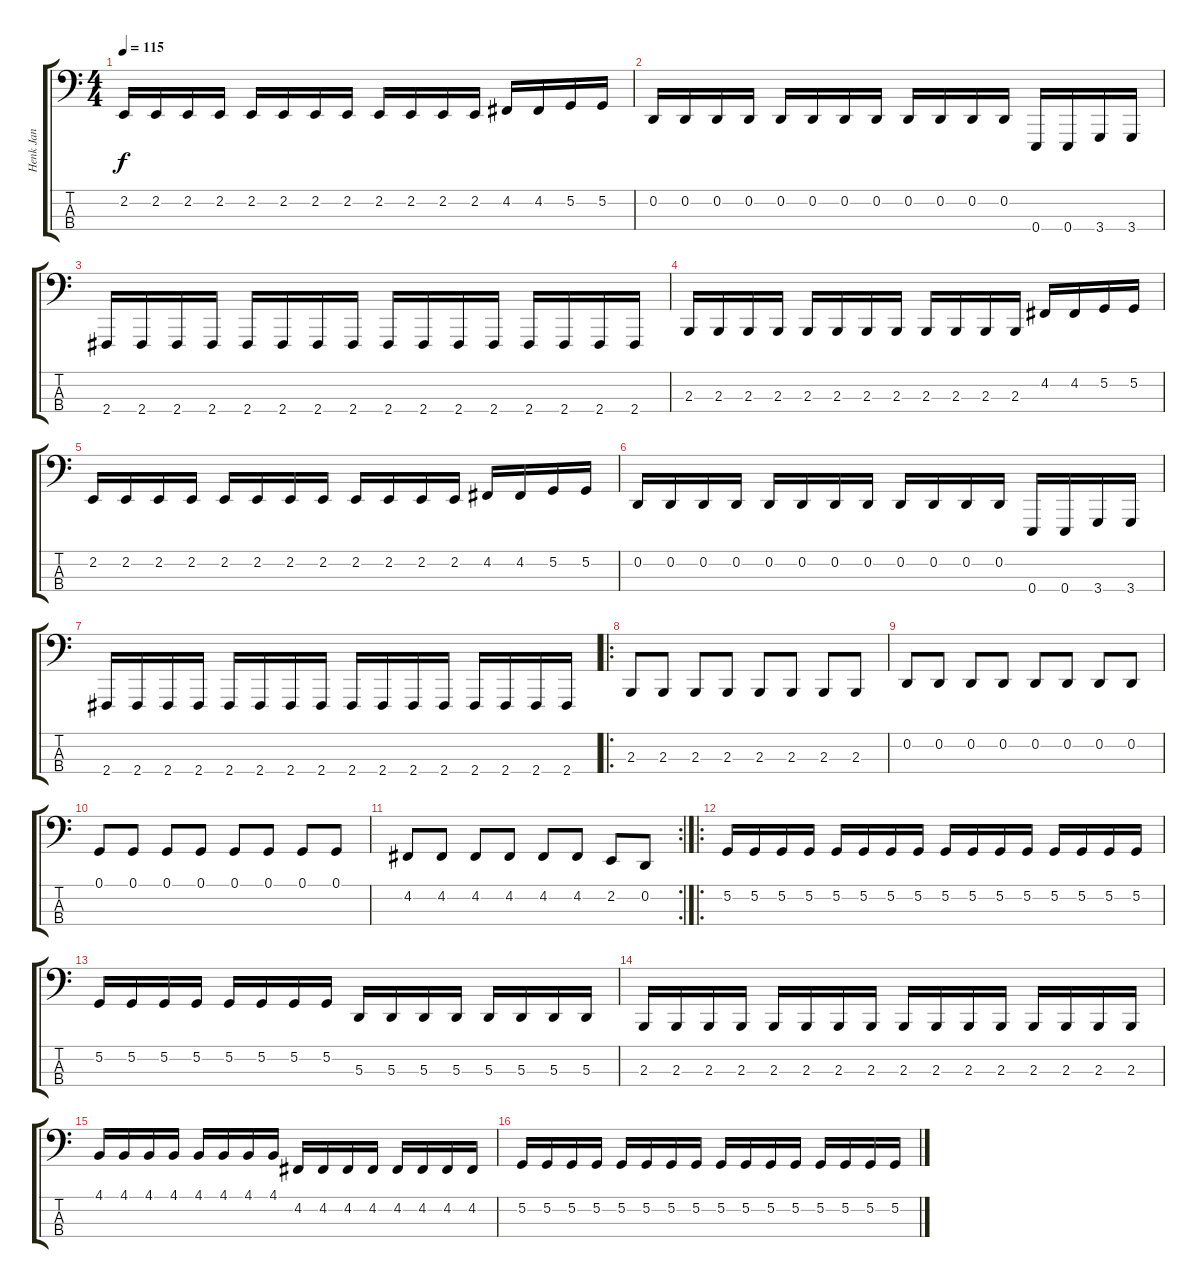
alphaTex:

\track ("Henk Jan" "Henk Jan") {instrument lead2sawtooth}
\staff {score tabs}
\tuning (G2 D2 A1 E1) {hide}
\ts (4 4)
\tempo 115
\clef f4
\ks c
2.2.16{dy f} 2.2.16 2.2.16 2.2.16 2.2.16 2.2.16 2.2.16 2.2.16 2.2.16 2.2.16 2.2.16 2.2.16 4.2.16 4.2.16 5.2.16 5.2.16 |
0.2.16 0.2.16 0.2.16 0.2.16 0.2.16 0.2.16 0.2.16 0.2.16 0.2.16 0.2.16 0.2.16 0.2.16 0.4.16 0.4.16 3.4.16 3.4.16 |
2.4.16 2.4.16 2.4.16 2.4.16 2.4.16 2.4.16 2.4.16 2.4.16 2.4.16 2.4.16 2.4.16 2.4.16 2.4.16 2.4.16 2.4.16 2.4.16 |
2.3.16 2.3.16 2.3.16 2.3.16 2.3.16 2.3.16 2.3.16 2.3.16 2.3.16 2.3.16 2.3.16 2.3.16 4.2.16 4.2.16 5.2.16 5.2.16 |
2.2.16 2.2.16 2.2.16 2.2.16 2.2.16 2.2.16 2.2.16 2.2.16 2.2.16 2.2.16 2.2.16 2.2.16 4.2.16 4.2.16 5.2.16 5.2.16 |
0.2.16 0.2.16 0.2.16 0.2.16 0.2.16 0.2.16 0.2.16 0.2.16 0.2.16 0.2.16 0.2.16 0.2.16 0.4.16 0.4.16 3.4.16 3.4.16 |
2.4.16 2.4.16 2.4.16 2.4.16 2.4.16 2.4.16 2.4.16 2.4.16 2.4.16 2.4.16 2.4.16 2.4.16 2.4.16 2.4.16 2.4.16 2.4.16 |
\ro
2.3.8 2.3.8 2.3.8 2.3.8 2.3.8 2.3.8 2.3.8 2.3.8 |
0.2.8 0.2.8 0.2.8 0.2.8 0.2.8 0.2.8 0.2.8 0.2.8 |
0.1.8 0.1.8 0.1.8 0.1.8 0.1.8 0.1.8 0.1.8 0.1.8 |
\rc 2
4.2.8 4.2.8 4.2.8 4.2.8 4.2.8 4.2.8 2.2.8 0.2.8 |
\ro
5.2.16 5.2.16 5.2.16 5.2.16 5.2.16 5.2.16 5.2.16 5.2.16 5.2.16 5.2.16 5.2.16 5.2.16 5.2.16 5.2.16 5.2.16 5.2.16 |
5.2.16 5.2.16 5.2.16 5.2.16 5.2.16 5.2.16 5.2.16 5.2.16 5.3.16 5.3.16 5.3.16 5.3.16 5.3.16 5.3.16 5.3.16 5.3.16 |
2.3.16 2.3.16 2.3.16 2.3.16 2.3.16 2.3.16 2.3.16 2.3.16 2.3.16 2.3.16 2.3.16 2.3.16 2.3.16 2.3.16 2.3.16 2.3.16 |
4.1.16 4.1.16 4.1.16 4.1.16 4.1.16 4.1.16 4.1.16 4.1.16 4.2.16 4.2.16 4.2.16 4.2.16 4.2.16 4.2.16 4.2.16 4.2.16 |
5.2.16 5.2.16 5.2.16 5.2.16 5.2.16 5.2.16 5.2.16 5.2.16 5.2.16 5.2.16 5.2.16 5.2.16 5.2.16 5.2.16 5.2.16 5.2.16
